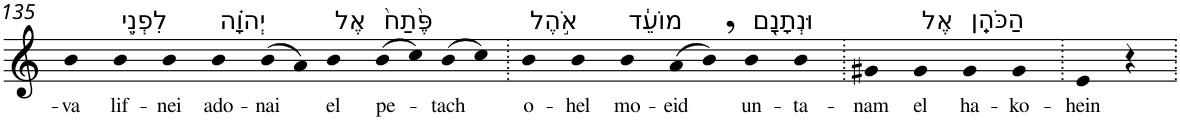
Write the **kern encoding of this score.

**kern	**text
*part1	*part1
*staff1	*staff1
*I"Piano	*
*I'Pno	*
!!LO:PB:g=z
*clefG2	*
*k[]	*
=135	=135
!	!LO:LY:b
4b	-va
!LO:TX:a:t=לִפְנֵ֣י	!
!	!LO:LY:b
4b	lif-
!	!LO:LY:b
4b	-nei
!LO:TX:a:t=יְהוָ֗ה	!
!	!LO:LY:b
4b	ado-
!	!LO:LY:b
(>8b	-nai
8a)	.
!LO:TX:a:t=אֶל	!
!	!LO:LY:b
4b	el
!LO:TX:a:t=פֶּ֙תַח֙	!
!	!LO:LY:b
(>8b	pe-
8cc)	.
!	!LO:LY:b
(>8b	-tach
8cc)	.
=136.	=136.
!LO:TX:a:t=אֹ֣הֶל	!
!	!LO:LY:b
4b	o-
!	!LO:LY:b
4b	-hel
!LO:TX:a:t=מוֹעֵ֔ד	!
!	!LO:LY:b
4b	mo-
!	!LO:LY:b
(>8a	-eid
8b,)	.
!LO:TX:a:t=וּנְתָנָ֖ם	!
!	!LO:LY:b
4b	un-
!	!LO:LY:b
4b	-ta-
=137.	=137.
!	!LO:LY:b
4g#X	-nam
!LO:TX:a:t=אֶל	!
!	!LO:LY:b
4g#	el
!LO:TX:a:t=הַכֹּהֵֽן	!
!	!LO:LY:b
4g#	ha-
!	!LO:LY:b
4g#	-ko-
=138.	=138.
!	!LO:LY:b
4e	-hein
4r	.
=.	=.
*-	*-
